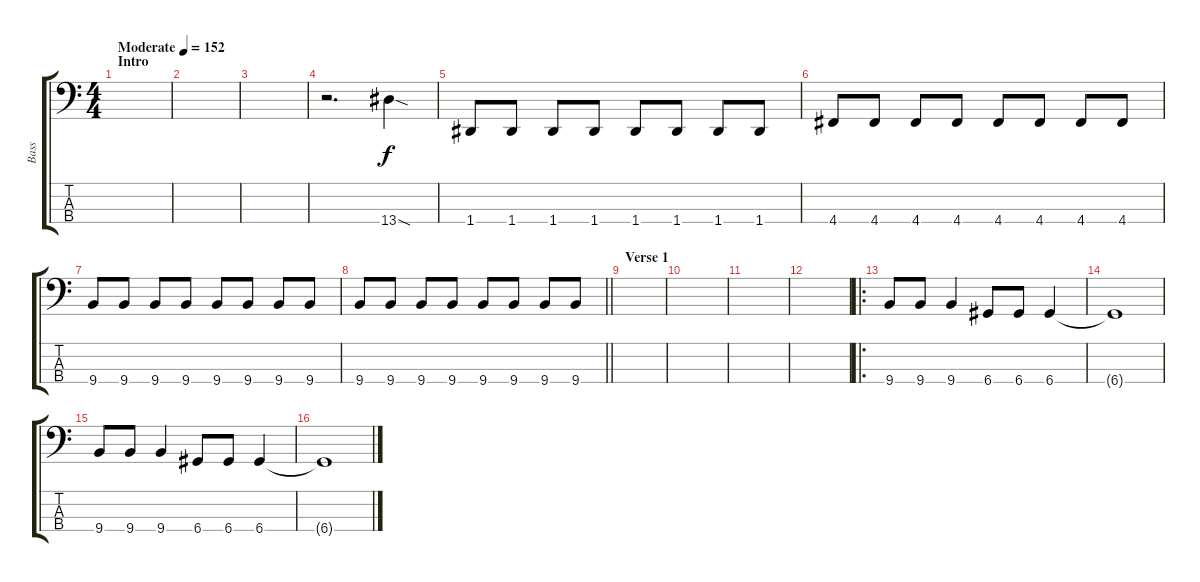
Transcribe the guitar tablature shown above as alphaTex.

\track ("Bass" "Bass") {instrument electricbassfinger}
\staff {score tabs}
\tuning (G2 D2 A1 D1) {hide}
\ts (4 4)
\section ("" "Intro")
\tempo (152 "Moderate")
\clef f4
\ks c
|
|
|
r.2{d} 13.4{sod}.4 |
1.4.8 1.4.8 1.4.8 1.4.8 1.4.8 1.4.8 1.4.8 1.4.8 |
4.4.8 4.4.8 4.4.8 4.4.8 4.4.8 4.4.8 4.4.8 4.4.8 |
9.4.8 9.4.8 9.4.8 9.4.8 9.4.8 9.4.8 9.4.8 9.4.8 |
\barLineRight lightlight
9.4.8 9.4.8 9.4.8 9.4.8 9.4.8 9.4.8 9.4.8 9.4.8 |
\section ("" "Verse 1")
|
|
|
|
\ro
9.4.8 9.4.8 9.4.4 6.4.8 6.4.8 6.4.4 |
6.4{t}.1 |
9.4.8 9.4.8 9.4.4 6.4.8 6.4.8 6.4.4 |
6.4{t}.1
